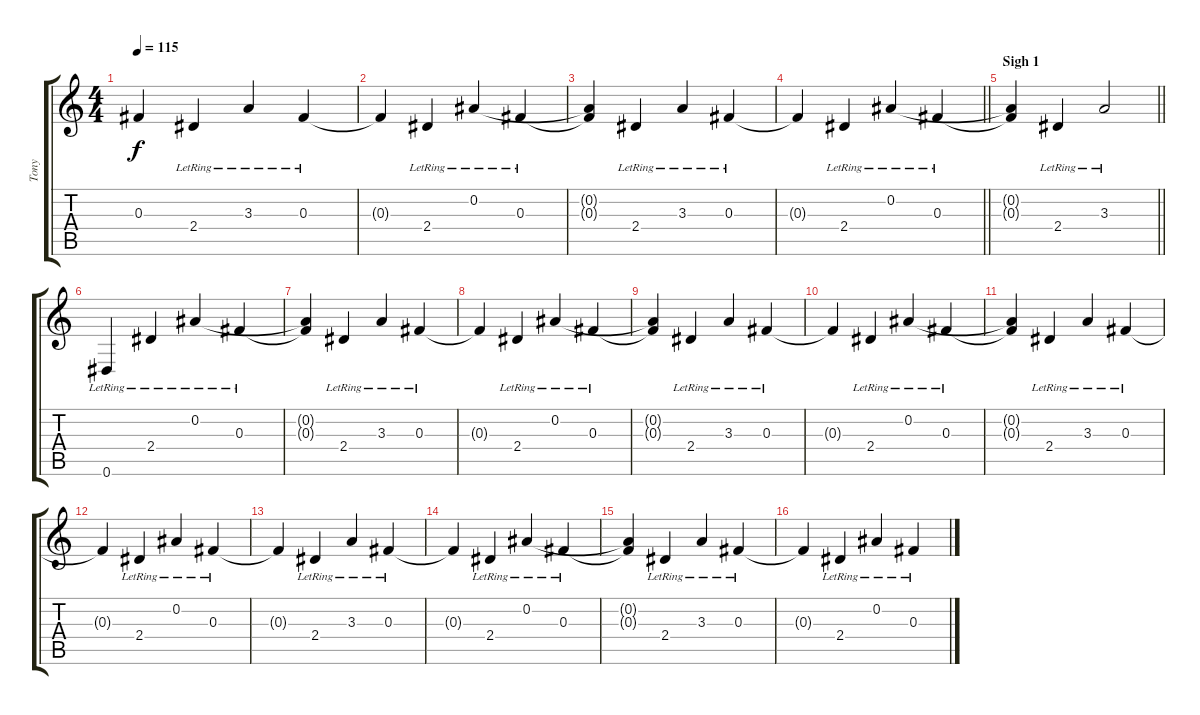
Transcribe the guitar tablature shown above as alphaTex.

\track ("Tony" "Tony") {instrument overdrivenguitar}
\staff {score tabs}
\tuning (Eb4 Bb3 Gb3 Db3 Ab2 Eb2) {hide}
\ts (4 4)
\tempo 115
\clef g2
\ks c
0.3{t}.4{dy f} 2.4{lr}.4 3.3{lr}.4 0.3{lr}.4 |
0.3{t}.4 2.4{lr}.4 0.2{lr}.4 0.3{lr}.4 |
(0.2{t} 0.3{t}).4 2.4{lr}.4 3.3{lr}.4 0.3{lr}.4 |
\barLineRight lightlight
0.3{t}.4 2.4{lr}.4 0.2{lr}.4 0.3{lr}.4 |
\section ("" "Sigh 1")
\barLineRight lightlight
(0.2{t} 0.3{t}).4 2.4{lr}.4 3.3{lr}.2 |
0.6{lr}.4 2.4{lr}.4 0.2{lr}.4 0.3{lr}.4 |
(0.2{t} 0.3{t}).4 2.4{lr}.4 3.3{lr}.4 0.3{lr}.4 |
0.3{t}.4 2.4{lr}.4 0.2{lr}.4 0.3{lr}.4 |
(0.2{t} 0.3{t}).4 2.4{lr}.4 3.3{lr}.4 0.3{lr}.4 |
0.3{t}.4 2.4{lr}.4 0.2{lr}.4 0.3{lr}.4 |
(0.2{t} 0.3{t}).4 2.4{lr}.4 3.3{lr}.4 0.3{lr}.4 |
0.3{t}.4 2.4{lr}.4 0.2{lr}.4 0.3{lr}.4 |
0.3{t}.4 2.4{lr}.4 3.3{lr}.4 0.3{lr}.4 |
0.3{t}.4 2.4{lr}.4 0.2{lr}.4 0.3{lr}.4 |
(0.2{t} 0.3{t}).4 2.4{lr}.4 3.3{lr}.4 0.3{lr}.4 |
0.3{t}.4 2.4{lr}.4 0.2{lr}.4 0.3{lr}.4
